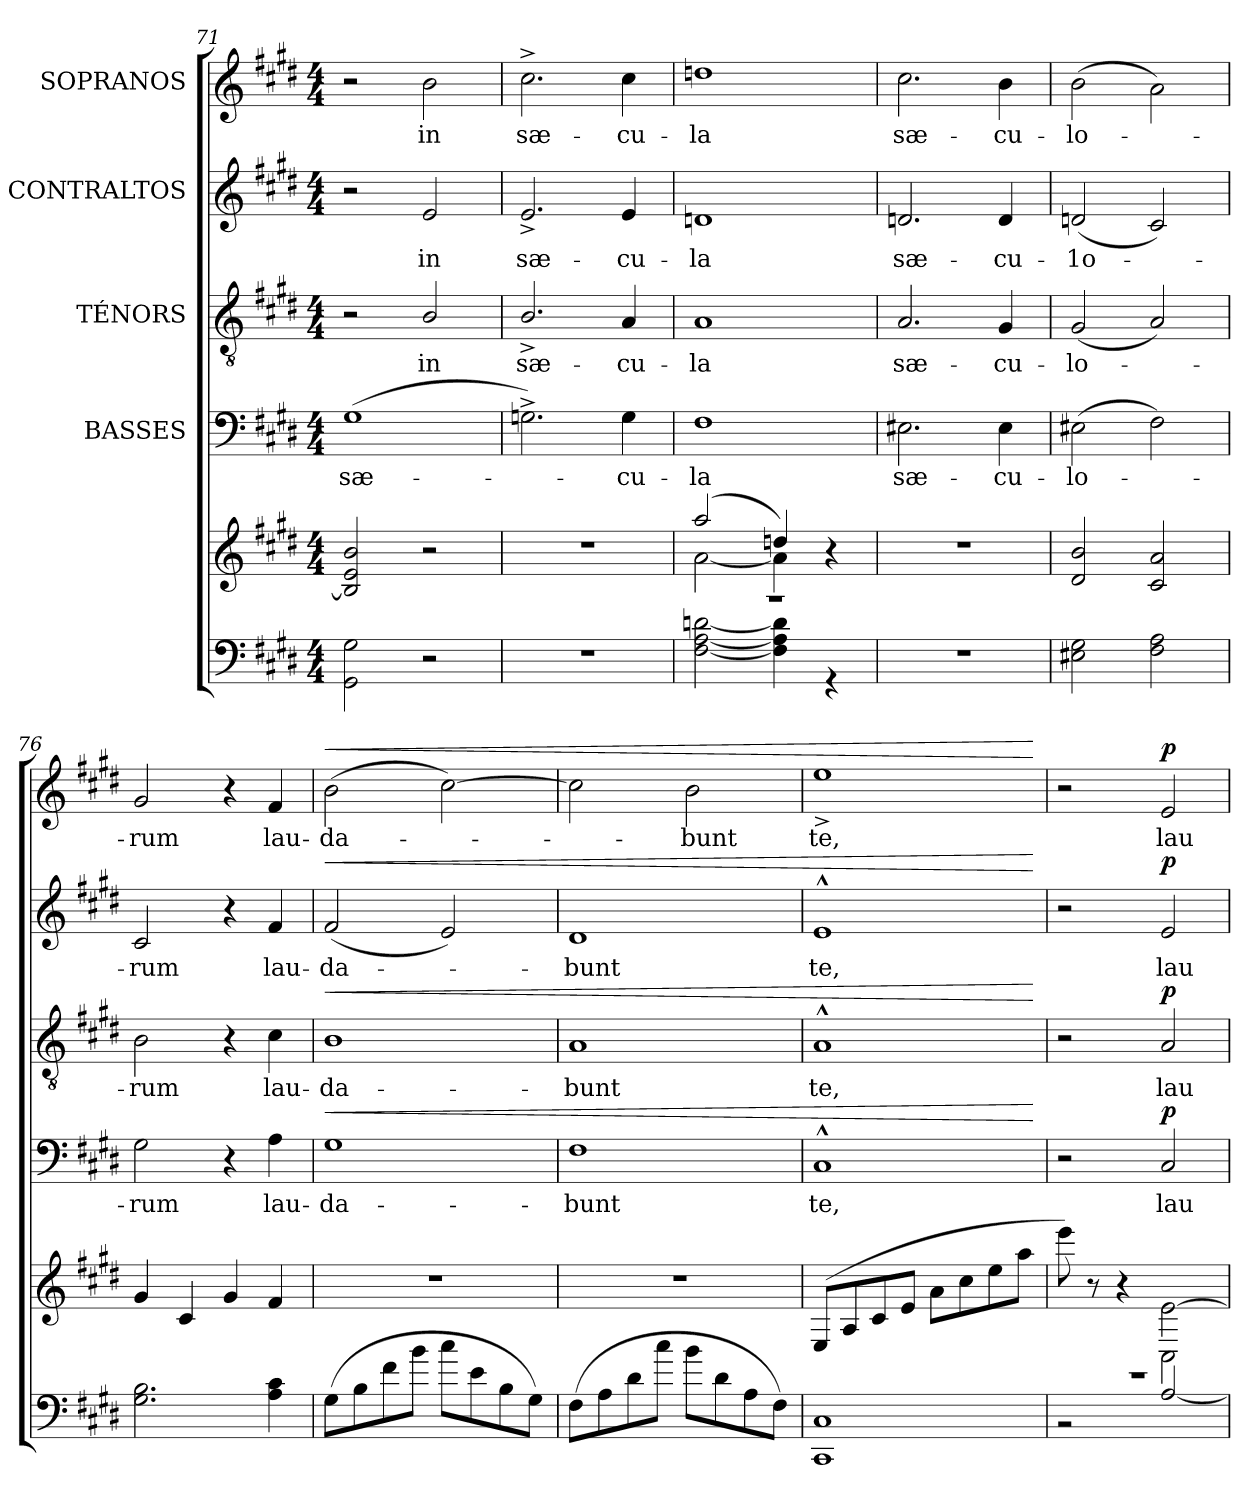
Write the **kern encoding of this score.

**kern	**kern	**kern	**text	**dynam	**kern	**text	**dynam	**kern	**text	**dynam	**kern	**text	**dynam
*part5	*part5	*part4	*part4	*part4	*part3	*part3	*part3	*part2	*part2	*part2	*part1	*part1	*part1
*staff6	*staff5	*staff4	*staff4	*staff4	*staff3	*staff3	*staff3	*staff2	*staff2	*staff2	*staff1	*staff1	*staff1
*	*	*I"BASSES	*	*	*I"TÉNORS	*	*	*I"CONTRALTOS	*	*	*I"SOPRANOS	*	*
*clefF4	*clefG2	*clefF4	*	*	*clefGv2	*	*	*clefG2	*	*	*clefG2	*	*
*k[f#c#g#d#]	*k[f#c#g#d#]	*k[f#c#g#d#]	*	*	*k[f#c#g#d#]	*	*	*k[f#c#g#d#]	*	*	*k[f#c#g#d#]	*	*
*M4/4	*M4/4	*M4/4	*	*	*M4/4	*	*	*M4/4	*	*	*M4/4	*	*
=71	=71	=71	=71	=71	=71	=71	=71	=71	=71	=71	=71	=71	=71
2GG#i\ 2G#i\	2Bj]/ 2ej/ 2bj/	(1G#j/	sæ-	.	2r	.	.	2r	.	.	2r	.	.
2r	2r	.	.	.	2Bj/	in	.	2ej/	in	.	2bj\	in	.
!!LO:LB:g=z
=72	=72	=72	=72	=72	=72	=72	=72	=72	=72	=72	=72	=72	=72
1r	1r	2.Gn^>j\)	.	.	2.B^>j/	sæ-	.	2.e^>j/	sæ-	.	2.cc#^>j\	sæ-	.
.	.	4Gj\	-cu-	.	4Aj/	cu-	.	4ej/	cu-	.	4cc#j\	cu-	.
=73	=73	=73	=73	=73	=73	=73	=73	=73	=73	=73	=73	=73	=73
*^	*^	*	*	*	*	*	*	*	*	*	*	*	*
1r	[2F#i\ [2Ai\ [2dni\	(2aaj/	[2aZ\	1F#j/	la	.	1Aj/	la	.	1dnj/	la	.	1ddnj/	la	.
.	4F#i]\ 4Ai]\ 4di]\	4ddnj/)	4aZ\]	.	.	.	.	.	.	.	.	.	.	.	.
.	4r	4r	4ryy	.	.	.	.	.	.	.	.	.	.	.	.
*v	*v	*	*	*	*	*	*	*	*	*	*	*	*	*	*
*	*v	*v	*	*	*	*	*	*	*	*	*	*	*	*
=74	=74	=74	=74	=74	=74	=74	=74	=74	=74	=74	=74	=74	=74
1r	1r	2.E#Xj\	sæ-	.	2.Aj/	sæ-	.	2.dnj/	sæ-	.	2.cc#j\	sæ-	.
.	.	4E#j\	cu-	.	4G#j/	cu-	.	4dj/	cu-	.	4bj\	cu-	.
=75	=75	=75	=75	=75	=75	=75	=75	=75	=75	=75	=75	=75	=75
2E#Xi\ 2G#i\	2d#j/ 2bj/	(2E#Xj\	lo-	.	(2G#j/	lo-	.	(2dnj/	1o-	.	(2bj\	lo-	.
2F#i\ 2Ai\	2c#j/ 2aj/	2F#j\)	.	.	2Aj/)	.	.	2c#j/)	.	.	2aj\)	.	.
=76	=76	=76	=76	=76	=76	=76	=76	=76	=76	=76	=76	=76	=76
2.G#i\ 2.Bi\	4g#j/	2G#j\	rum	.	2Bj\	-rum	.	2c#j/	-rum	.	2g#j/	-rum	.
.	4c#j/	.	.	.	.	.	.	.	.	.	.	.	.
.	4g#j/	4r	.	.	4r	.	.	4r	.	.	4r	.	.
4Ai\ 4c#i\	4f#j/	4Aj\	lau-	.	4c#j\	lau-	.	4f#j/	lau-	.	4f#j/	lau-	.
!!LO:PB:g=z
=77	=77	=77	=77	=77	=77	=77	=77	=77	=77	=77	=77	=77	=77
!	!	!	!	!LO:HP:a	!	!	!LO:HP:a	!	!	!LO:HP:a	!	!	!LO:HP:a
(8G#jL	1r	1G#j/	da-	<	1Bj/	da-	<	(2f#j/	da-	<	(2bj\	da-	<
8Bj	.	.	.	.	.	.	.	.	.	.	.	.	.
8f#j	.	.	.	.	.	.	.	.	.	.	.	.	.
8bjJ	.	.	.	.	.	.	.	.	.	.	.	.	.
8cc#jL	.	.	.	.	.	.	.	2ej/)	.	.	[2cc#j\)	.	.
8ej	.	.	.	.	.	.	.	.	.	.	.	.	.
8Bj	.	.	.	.	.	.	.	.	.	.	.	.	.
8G#jJ)	.	.	.	.	.	.	.	.	.	.	.	.	.
=78	=78	=78	=78	=78	=78	=78	=78	=78	=78	=78	=78	=78	=78
(8F#jL	1r	1F#j/	-bunt	.	1Aj/	-bunt	.	1d#j/	-bunt	.	2cc#j\]	.	.
8Aj	.	.	.	.	.	.	.	.	.	.	.	.	.
8d#j	.	.	.	.	.	.	.	.	.	.	.	.	.
8cc#jJ	.	.	.	.	.	.	.	.	.	.	.	.	.
8bjL	.	.	.	.	.	.	.	.	.	.	2bj\	-bunt	.
8d#j	.	.	.	.	.	.	.	.	.	.	.	.	.
8Aj	.	.	.	.	.	.	.	.	.	.	.	.	.
8F#jJ)	.	.	.	.	.	.	.	.	.	.	.	.	.
=79	=79	=79	=79	=79	=79	=79	=79	=79	=79	=79	=79	=79	=79
1CC#i/ 1C#i/	(8EjL	1C#^^j/	te,	.	1A^^j/	te,	.	1e^^j/	te,	.	1ee^>j/	te,	.
.	8Aj	.	.	.	.	.	.	.	.	.	.	.	.
.	8c#j	.	.	.	.	.	.	.	.	.	.	.	.
.	8ejJ	.	.	.	.	.	.	.	.	.	.	.	.
.	8ajL	.	.	.	.	.	.	.	.	.	.	.	.
.	8cc#j	.	.	.	.	.	.	.	.	.	.	.	.
.	8eej	.	.	.	.	.	.	.	.	.	.	.	.
.	8aajJ	.	.	.	.	.	.	.	.	.	.	.	.
.	.	.	.	[	.	.	[	.	.	[	.	.	[
=80	=80	=80	=80	=80	=80	=80	=80	=80	=80	=80	=80	=80	=80
*^	*^	*	*	*	*	*	*	*	*	*	*	*	*
1r	2r	8eeej\)	8ryy	2r	.	.	2r	.	.	2r	.	.	2r	.	.
.	.	8r	8ryy	.	.	.	.	.	.	.	.	.	.	.	.
.	.	4r	4ryy	.	.	.	.	.	.	.	.	.	.	.	.
!	!	!	!	!	!	!LO:DY:a	!	!	!LO:DY:a	!	!	!LO:DY:a	!	!	!LO:DY:a
.	[2Ai/	[2ej\	2C#Z\	2C#j/	lau-	p	2Aj/	lau-	p	2ej/	lau-	p	2ej/	lau-	p
*v	*v	*	*	*	*	*	*	*	*	*	*	*	*	*	*
*	*v	*v	*	*	*	*	*	*	*	*	*	*	*	*
=	=	=	=	=	=	=	=	=	=	=	=	=	=
*-	*-	*-	*-	*-	*-	*-	*-	*-	*-	*-	*-	*-	*-
